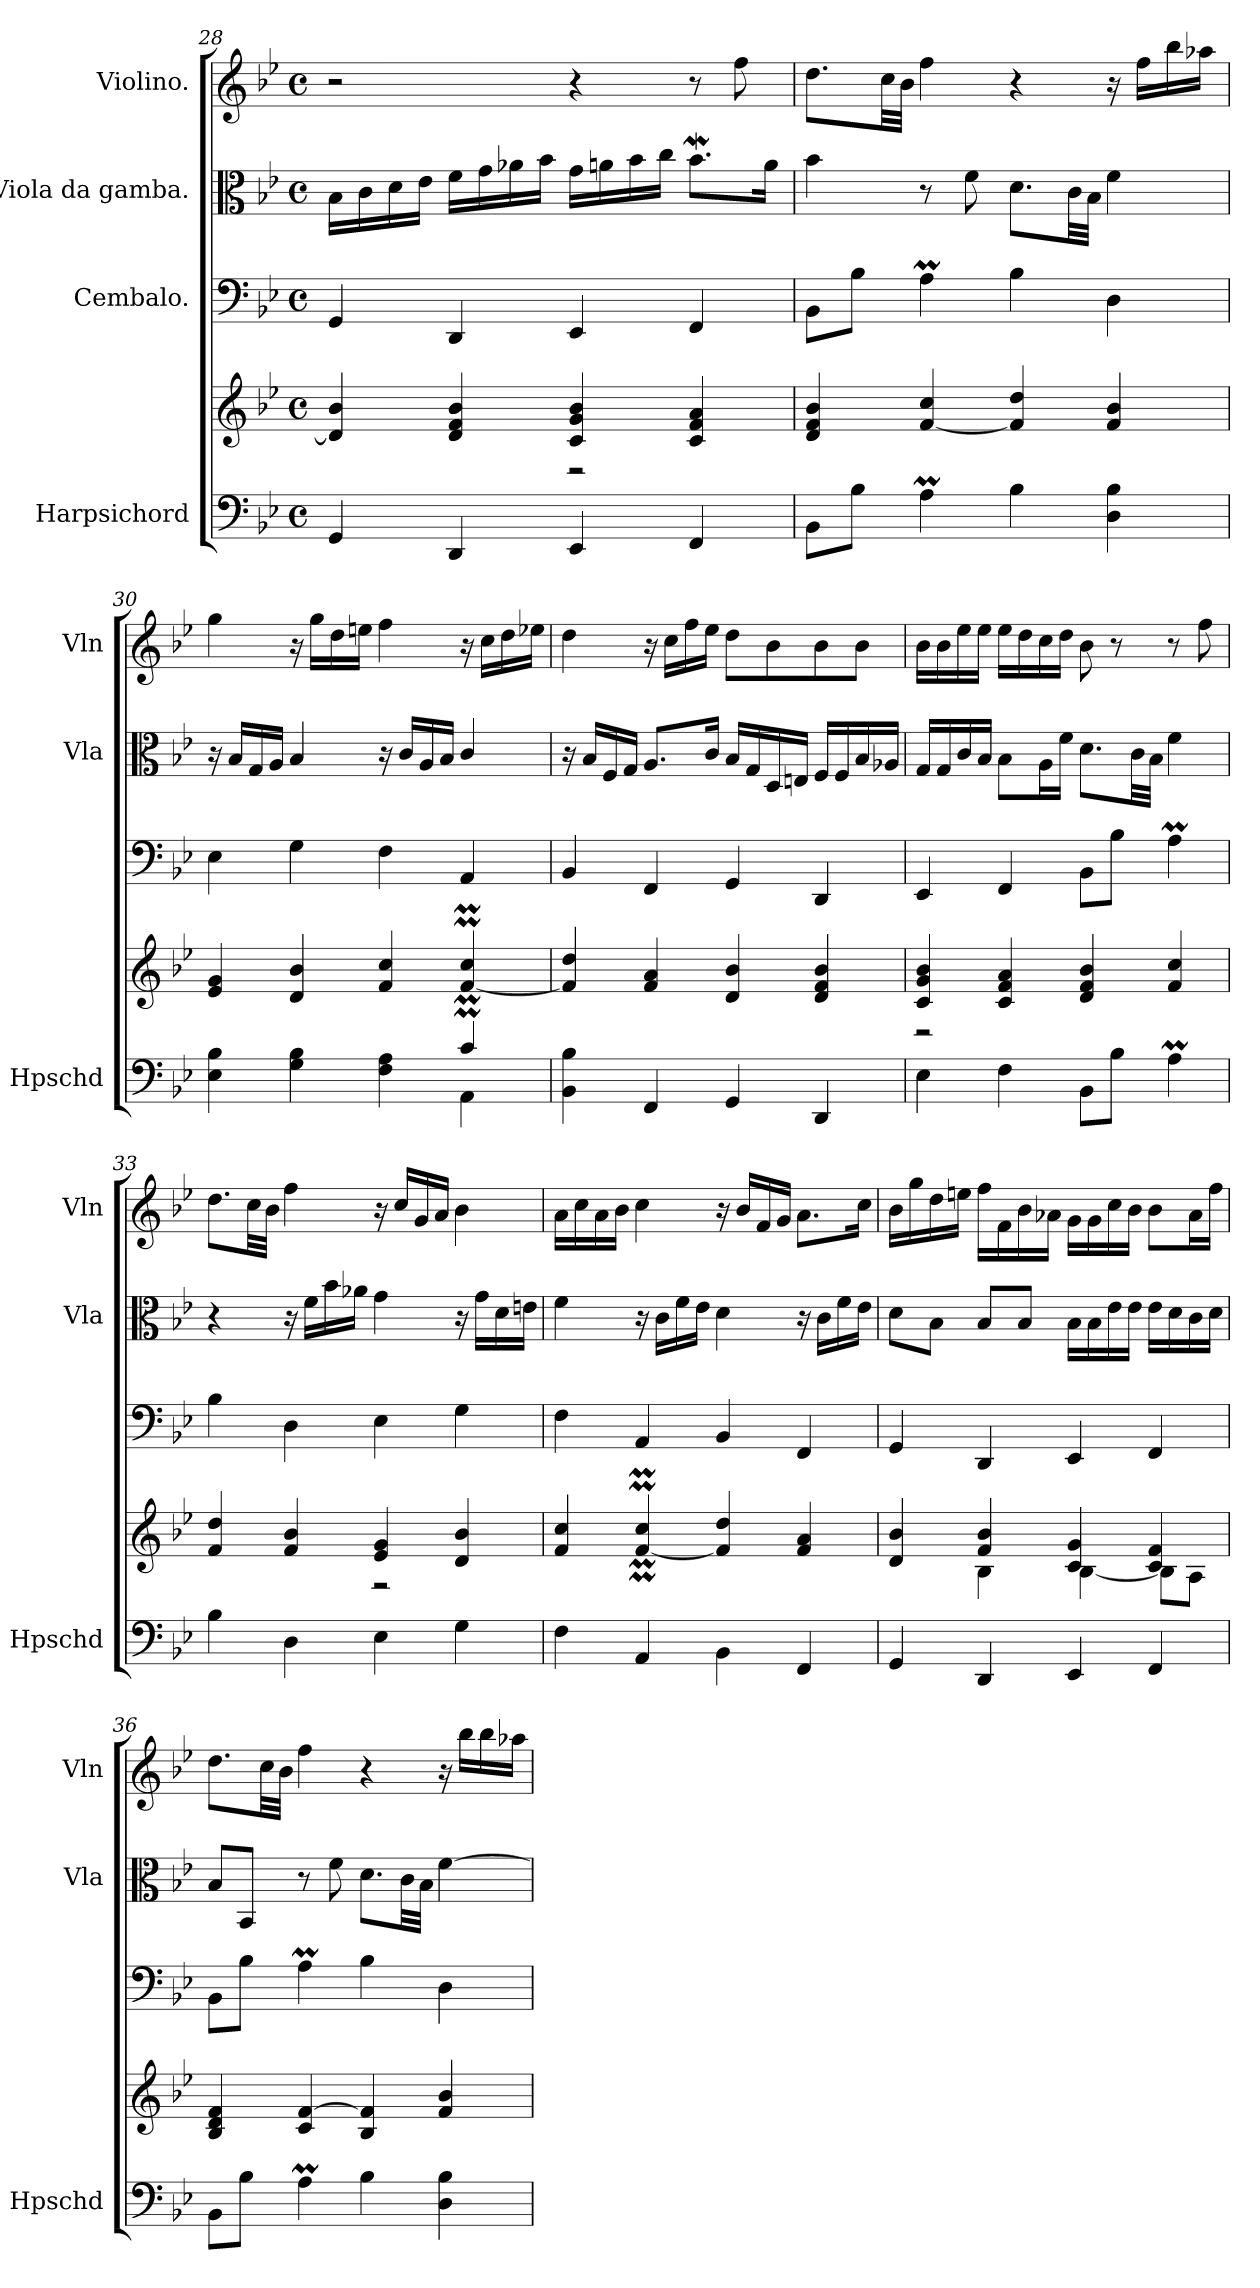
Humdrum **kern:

**kern	**kern	**kern	**kern	**kern
*part4	*part4	*part3	*part2	*part1
*staff5	*staff4	*staff3	*staff2	*staff1
*I"Harpsichord	*	*I"Cembalo.	*I"Viola da gamba.	*I"Violino.
*I'Hpschd	*	*	*I'Vla	*I'Vln
!!LO:LB:g=z
*clefF4	*clefG2	*clefF4	*clefC3	*clefG2
*k[b-e-]	*k[b-e-]	*k[b-e-]	*k[b-e-]	*k[b-e-]
*M4/4	*M4/4	*M4/4	*M4/4	*M4/4
*met(c)	*met(c)	*met(c)	*met(c)	*met(c)
=28	=28	=28	=28	=28
*	*^	*	*	*
4GG/	4d/] 4b-/	2ryy	4GG/	16B-\LL	2r
.	.	.	.	16c\	.
.	.	.	.	16d\	.
.	.	.	.	16e-\JJ	.
4DD/	4d/ 4f/ 4b-/	.	4DD/	16f\LL	.
.	.	.	.	16g\	.
.	.	.	.	16a-X\	.
.	.	.	.	16b-\JJ	.
4EE-/	4c/ 4g/ 4b-/	2r	4EE-/	16g\LL	4r
.	.	.	.	16an\	.
.	.	.	.	16b-\	.
.	.	.	.	16cc\JJ	.
4FF/	4c/ 4f/ 4a/	.	4FF/	8.b-w\L	8r
.	.	.	.	.	8ff\
.	.	.	.	16a\Jk	.
*	*v	*v	*	*	*
=29	=29	=29	=29	=29
8BB-\L	4d/ 4f/ 4b-/	8BB-\L	4b-\	8.dd\L
8B-\J	.	8B-\J	.	.
.	.	.	.	32cc\LL
.	.	.	.	32b-\JJJ
4Am\	[4f/ 4cc/	4Am\	8r	4ff\
.	.	.	8f\	.
4B-\	4f/] 4dd/	4B-\	8.d\L	4r
.	.	.	32c\LL	.
.	.	.	32B-\JJJ	.
4D\ 4B-\	4f/ 4b-/	4D\	4f\	16r
.	.	.	.	16ff\LL
.	.	.	.	16bb-\
.	.	.	.	16aa-X\JJ
=30	=30	=30	=30	=30
*^	*	*	*	*
4E-\ 4B-\	2.ryy	4e-/ 4g/	4E-\	16r	4gg\
.	.	.	.	16B-/LL	.
.	.	.	.	16G/	.
.	.	.	.	16A/JJ	.
4G\ 4B-\	.	4d/ 4b-/	4G\	4B-/	16r
.	.	.	.	.	16gg\LL
.	.	.	.	.	16dd\
.	.	.	.	.	16een\JJ
4F\ 4A\	.	4f/ 4cc/	4F\	16r	4ff\
.	.	.	.	16c/LL	.
.	.	.	.	16A/	.
.	.	.	.	16B-/JJ	.
4c/	4AA\	[4f/M 4cc/M	4AA/	4c/	16r
.	.	.	.	.	16cc\LL
.	.	.	.	.	16dd\
.	.	.	.	.	16ee-X\JJ
*v	*v	*	*	*	*
=31	=31	=31	=31	=31
4BB-\ 4B-\	4f/] 4dd/	4BB-/	16r	4dd\
.	.	.	16B-/LL	.
.	.	.	16F/	.
.	.	.	16G/JJ	.
4FF/	4f/ 4a/	4FF/	8.A/L	16r
.	.	.	.	16cc\LL
.	.	.	.	16ff\
.	.	.	16c/Jk	16ee-\JJ
4GG/	4d/ 4b-/	4GG/	16B-/LL	8dd\L
.	.	.	16G/	.
.	.	.	16D/	8b-\
.	.	.	16En/JJ	.
4DD/	4d/ 4f/ 4b-/	4DD/	16F/LL	8b-\
.	.	.	16F/	.
.	.	.	16B-/	8b-\J
.	.	.	16A-X/JJ	.
!!LO:PB:g=z
=32	=32	=32	=32	=32
*	*^	*	*	*
4E-\	4c/ 4g/ 4b-/	2r	4EE-/	16G/LL	16b-\LL
.	.	.	.	16G/	16b-\
.	.	.	.	16c/	16ee-\
.	.	.	.	16B-/JJ	16ee-\JJ
4F\	4c/ 4f/ 4a/	.	4FF/	8B-\L	16ee-\LL
.	.	.	.	.	16dd\
.	.	.	.	16A\L	16cc\
.	.	.	.	16f\JJ	16dd\JJ
8BB-\L	4d/ 4f/ 4b-/	2ryy	8BB-\L	8.d\L	8b-\
8B-\J	.	.	8B-\J	.	8r
.	.	.	.	32c\LL	.
.	.	.	.	32B-\JJJ	.
4Am\	4f/ 4cc/	.	4Am\	4f\	8r
.	.	.	.	.	8ff\
=33	=33	=33	=33	=33	=33
4B-\	4f/ 4dd/	2ryy	4B-\	4r	8.dd\L
.	.	.	.	.	32cc\LL
.	.	.	.	.	32b-\JJJ
4D\	4f/ 4b-/	.	4D\	16r	4ff\
.	.	.	.	16f\LL	.
.	.	.	.	16b-\	.
.	.	.	.	16a-X\JJ	.
4E-\	4e-/ 4g/	2r	4E-\	4g\	16r
.	.	.	.	.	16cc/LL
.	.	.	.	.	16g/
.	.	.	.	.	16a/JJ
4G\	4d/ 4b-/	.	4G\	16r	4b-\
.	.	.	.	16g\LL	.
.	.	.	.	16d\	.
.	.	.	.	16en\JJ	.
*	*v	*v	*	*	*
=34	=34	=34	=34	=34
4F\	4f/ 4cc/	4F\	4f\	16a\LL
.	.	.	.	16cc\
.	.	.	.	16a\
.	.	.	.	16b-\JJ
4AA/	[4f/M 4cc/M	4AA/	16r	4cc\
.	.	.	16c\LL	.
.	.	.	16f\	.
.	.	.	16e-\JJ	.
4BB-\	4f/] 4dd/	4BB-/	4d\	16r
.	.	.	.	16b-/LL
.	.	.	.	16f/
.	.	.	.	16g/JJ
4FF/	4f/ 4a/	4FF/	16r	8.a\L
.	.	.	16c\LL	.
.	.	.	16f\	.
.	.	.	16e-\JJ	16cc\Jk
=35	=35	=35	=35	=35
*	*^	*	*	*
4GG/	4d/ 4b-/	4ryy	4GG/	8d\L	16b-\LL
.	.	.	.	.	16gg\
.	.	.	.	8B-\J	16dd\
.	.	.	.	.	16een\JJ
4DD/	4f/ 4b-/	4B-\	4DD/	8B-/L	16ff\LL
.	.	.	.	.	16f\
.	.	.	.	8B-/J	16b-\
.	.	.	.	.	16a-X\JJ
4EE-/	4c/ 4g/	[4B-\	4EE-/	16B-\LL	16g\LL
.	.	.	.	16B-\	16g\
.	.	.	.	16e-\	16cc\
.	.	.	.	16e-\JJ	16b-\JJ
4FF/	4c/ 4f/	8B-\L]	4FF/	16e-\LL	8b-\L
.	.	.	.	16d\	.
.	.	8A\J	.	16c\	16a-\L
.	.	.	.	16d\JJ	16ff\JJ
*	*v	*v	*	*	*
!!LO:LB:g=z
=36	=36	=36	=36	=36
8BB-\L	4B-/ 4d/ 4f/	8BB-\L	8B-/L	8.dd\L
8B-\J	.	8B-\J	8BB-/J	.
.	.	.	.	32cc\LL
.	.	.	.	32b-\JJJ
4Am\	4c/ [4f/	4Am\	8r	4ff\
.	.	.	8f\	.
4B-\	4B-/ 4f/]	4B-\	8.d\L	4r
.	.	.	32c\LL	.
.	.	.	32B-\JJJ	.
4D\ 4B-\	4f/ 4b-/	4D\	[4f\	16r
.	.	.	.	16bb-\LL
.	.	.	.	16bb-\
.	.	.	.	16aa-X\JJ
=	=	=	=	=
*-	*-	*-	*-	*-
